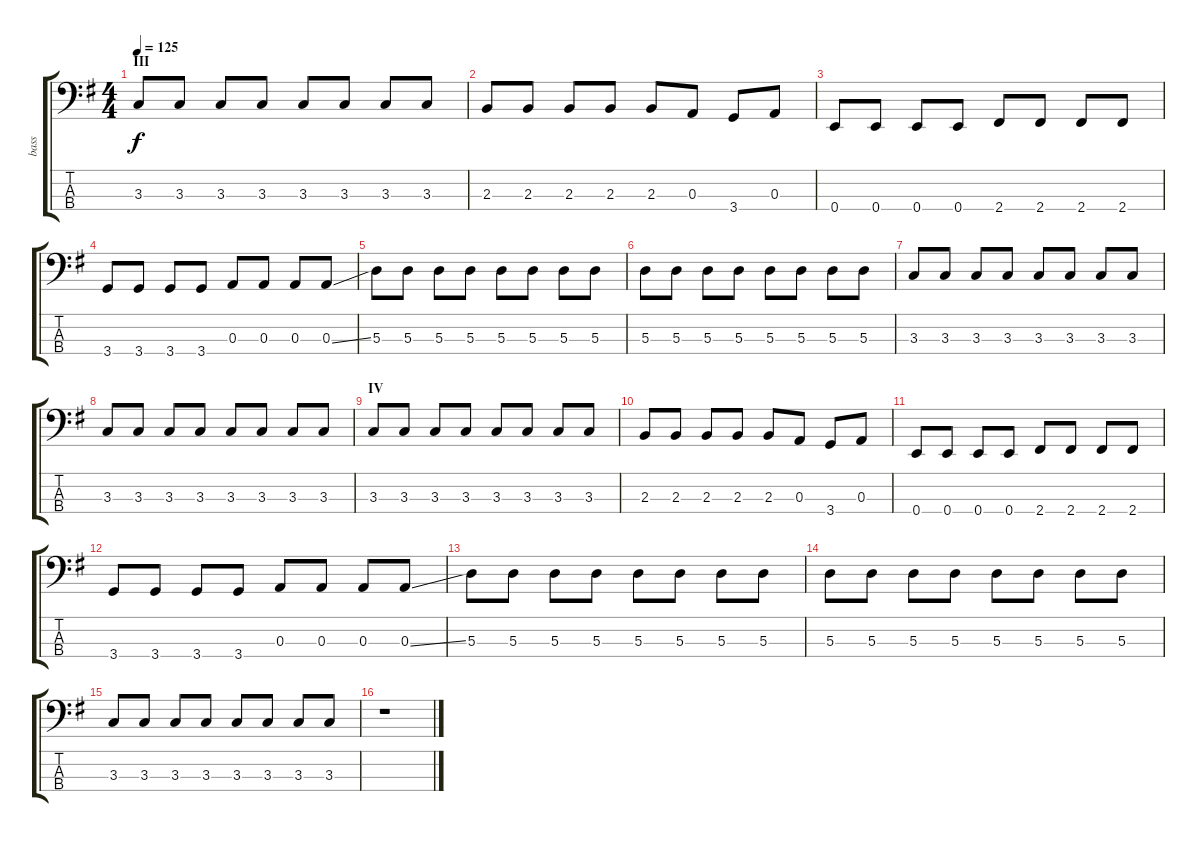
\track ("bass" "bass") {instrument electricbassfinger}
\staff {score tabs}
\tuning (G2 D2 A1 E1) {hide}
\ts (4 4)
\section ("" "III")
\tempo 125
\clef f4
\ks eminor
3.3.8{dy f} 3.3.8 3.3.8 3.3.8 3.3.8 3.3.8 3.3.8 3.3.8 |
2.3.8 2.3.8 2.3.8 2.3.8 2.3.8 0.3.8 3.4.8 0.3.8 |
0.4.8 0.4.8 0.4.8 0.4.8 2.4.8 2.4.8 2.4.8 2.4.8 |
3.4.8 3.4.8 3.4.8 3.4.8 0.3.8 0.3.8 0.3.8 0.3{ss}.8 |
5.3.8 5.3.8 5.3.8 5.3.8 5.3.8 5.3.8 5.3.8 5.3.8 |
5.3.8 5.3.8 5.3.8 5.3.8 5.3.8 5.3.8 5.3.8 5.3.8 |
3.3.8 3.3.8 3.3.8 3.3.8 3.3.8 3.3.8 3.3.8 3.3.8 |
3.3.8 3.3.8 3.3.8 3.3.8 3.3.8 3.3.8 3.3.8 3.3.8 |
\section ("" "IV")
3.3.8 3.3.8 3.3.8 3.3.8 3.3.8 3.3.8 3.3.8 3.3.8 |
2.3.8 2.3.8 2.3.8 2.3.8 2.3.8 0.3.8 3.4.8 0.3.8 |
0.4.8 0.4.8 0.4.8 0.4.8 2.4.8 2.4.8 2.4.8 2.4.8 |
3.4.8 3.4.8 3.4.8 3.4.8 0.3.8 0.3.8 0.3.8 0.3{ss}.8 |
5.3.8 5.3.8 5.3.8 5.3.8 5.3.8 5.3.8 5.3.8 5.3.8 |
5.3.8 5.3.8 5.3.8 5.3.8 5.3.8 5.3.8 5.3.8 5.3.8 |
3.3.8 3.3.8 3.3.8 3.3.8 3.3.8 3.3.8 3.3.8 3.3.8 |
r.1
